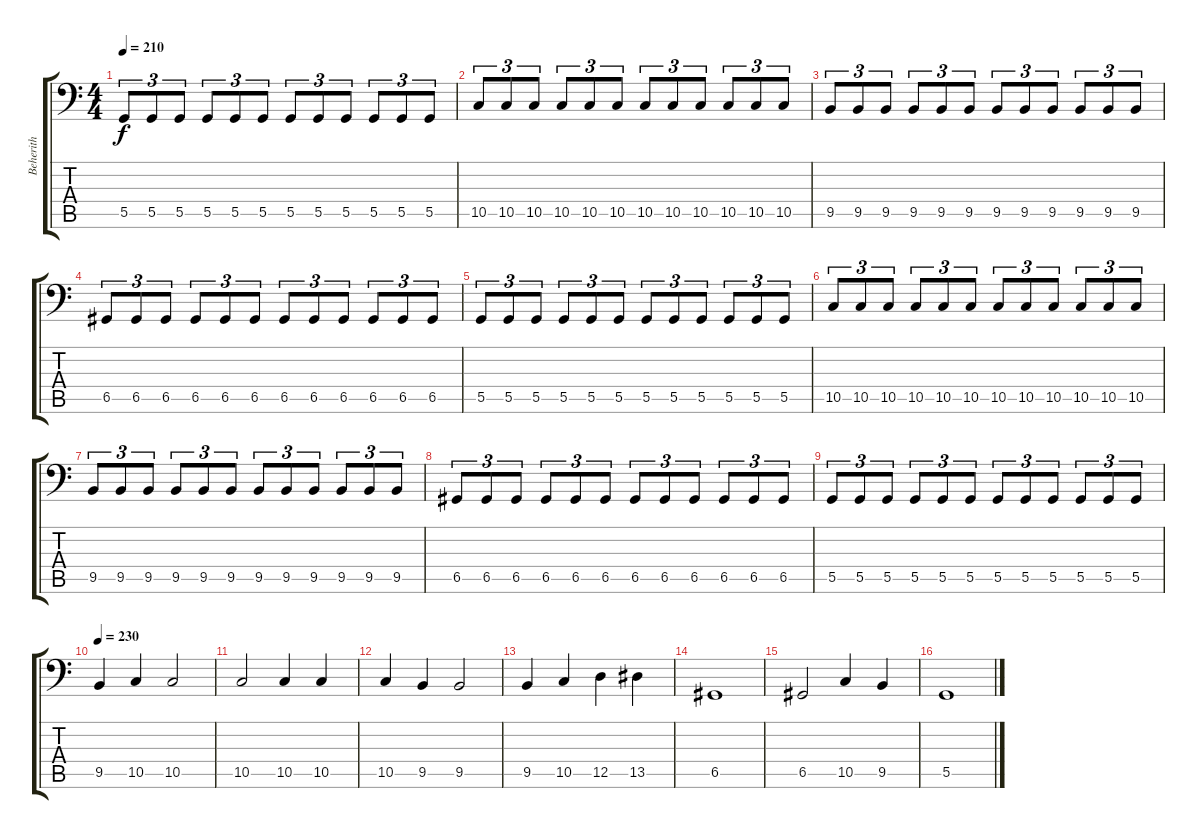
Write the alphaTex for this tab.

\track ("Beherith " "Beherith ") {instrument electricbasspick}
\staff {score tabs}
\tuning (C3 G2 D2 A1 D1 B0) {hide}
\ts (4 4)
\tempo 210
\clef f4
\ks c
5.5.8{tu (3 2) dy f} 5.5.8{tu (3 2)} 5.5.8{tu (3 2)} 5.5.8{tu (3 2)} 5.5.8{tu (3 2)} 5.5.8{tu (3 2)} 5.5.8{tu (3 2)} 5.5.8{tu (3 2)} 5.5.8{tu (3 2)} 5.5.8{tu (3 2)} 5.5.8{tu (3 2)} 5.5.8{tu (3 2)} |
10.5.8{tu (3 2)} 10.5.8{tu (3 2)} 10.5.8{tu (3 2)} 10.5.8{tu (3 2)} 10.5.8{tu (3 2)} 10.5.8{tu (3 2)} 10.5.8{tu (3 2)} 10.5.8{tu (3 2)} 10.5.8{tu (3 2)} 10.5.8{tu (3 2)} 10.5.8{tu (3 2)} 10.5.8{tu (3 2)} |
9.5.8{tu (3 2)} 9.5.8{tu (3 2)} 9.5.8{tu (3 2)} 9.5.8{tu (3 2)} 9.5.8{tu (3 2)} 9.5.8{tu (3 2)} 9.5.8{tu (3 2)} 9.5.8{tu (3 2)} 9.5.8{tu (3 2)} 9.5.8{tu (3 2)} 9.5.8{tu (3 2)} 9.5.8{tu (3 2)} |
6.5.8{tu (3 2)} 6.5.8{tu (3 2)} 6.5.8{tu (3 2)} 6.5.8{tu (3 2)} 6.5.8{tu (3 2)} 6.5.8{tu (3 2)} 6.5.8{tu (3 2)} 6.5.8{tu (3 2)} 6.5.8{tu (3 2)} 6.5.8{tu (3 2)} 6.5.8{tu (3 2)} 6.5.8{tu (3 2)} |
5.5.8{tu (3 2)} 5.5.8{tu (3 2)} 5.5.8{tu (3 2)} 5.5.8{tu (3 2)} 5.5.8{tu (3 2)} 5.5.8{tu (3 2)} 5.5.8{tu (3 2)} 5.5.8{tu (3 2)} 5.5.8{tu (3 2)} 5.5.8{tu (3 2)} 5.5.8{tu (3 2)} 5.5.8{tu (3 2)} |
10.5.8{tu (3 2)} 10.5.8{tu (3 2)} 10.5.8{tu (3 2)} 10.5.8{tu (3 2)} 10.5.8{tu (3 2)} 10.5.8{tu (3 2)} 10.5.8{tu (3 2)} 10.5.8{tu (3 2)} 10.5.8{tu (3 2)} 10.5.8{tu (3 2)} 10.5.8{tu (3 2)} 10.5.8{tu (3 2)} |
9.5.8{tu (3 2)} 9.5.8{tu (3 2)} 9.5.8{tu (3 2)} 9.5.8{tu (3 2)} 9.5.8{tu (3 2)} 9.5.8{tu (3 2)} 9.5.8{tu (3 2)} 9.5.8{tu (3 2)} 9.5.8{tu (3 2)} 9.5.8{tu (3 2)} 9.5.8{tu (3 2)} 9.5.8{tu (3 2)} |
6.5.8{tu (3 2)} 6.5.8{tu (3 2)} 6.5.8{tu (3 2)} 6.5.8{tu (3 2)} 6.5.8{tu (3 2)} 6.5.8{tu (3 2)} 6.5.8{tu (3 2)} 6.5.8{tu (3 2)} 6.5.8{tu (3 2)} 6.5.8{tu (3 2)} 6.5.8{tu (3 2)} 6.5.8{tu (3 2)} |
5.5.8{tu (3 2)} 5.5.8{tu (3 2)} 5.5.8{tu (3 2)} 5.5.8{tu (3 2)} 5.5.8{tu (3 2)} 5.5.8{tu (3 2)} 5.5.8{tu (3 2)} 5.5.8{tu (3 2)} 5.5.8{tu (3 2)} 5.5.8{tu (3 2)} 5.5.8{tu (3 2)} 5.5.8{tu (3 2)} |
\tempo 230
9.5.4 10.5.4 10.5.2 |
10.5.2 10.5.4 10.5.4 |
10.5.4 9.5.4 9.5.2 |
9.5.4 10.5.4 12.5.4 13.5.4 |
6.5.1 |
6.5.2 10.5.4 9.5.4 |
5.5.1
